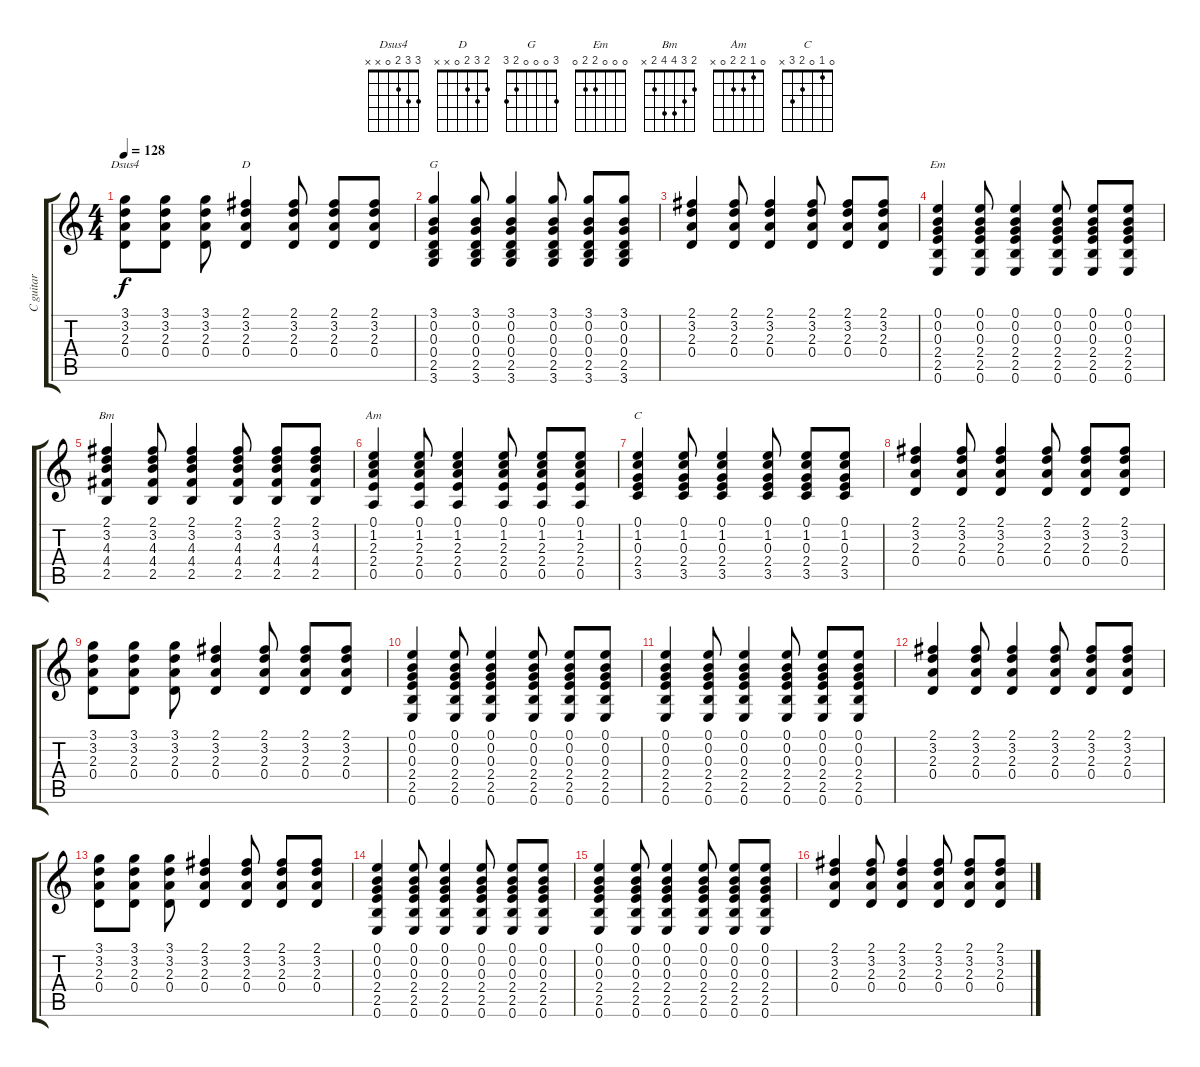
\track ("C guitar" "C guitar") {instrument acousticguitarsteel}
\staff {score tabs}
\tuning (E4 B3 G3 D3 A2 E2) {hide}
\chord ("Dsus4" 3 3 2 0 x x)
\chord ("D" 2 3 2 0 x x)
\chord ("G" 3 0 0 0 2 3)
\chord ("Em" 0 0 0 2 2 0)
\chord ("Bm" 2 3 4 4 2 x)
\chord ("Am" 0 1 2 2 0 x)
\chord ("C" 0 1 0 2 3 x)
\ts (4 4)
\tempo 128
\clef g2
\ks c
(3.1 3.2 2.3 0.4).8{ch "Dsus4" dy f} (3.1 3.2 2.3 0.4).8 (3.1 3.2 2.3 0.4).8 (2.1 3.2 2.3 0.4).4{ch "D"} (2.1 3.2 2.3 0.4).8 (2.1 3.2 2.3 0.4).8 (2.1 3.2 2.3 0.4).8 |
(3.1 0.2 0.3 0.4 2.5 3.6).4{ch "G"} (3.1 0.2 0.3 0.4 2.5 3.6).8 (3.1 0.2 0.3 0.4 2.5 3.6).4 (3.1 0.2 0.3 0.4 2.5 3.6).8 (3.1 0.2 0.3 0.4 2.5 3.6).8 (3.1 0.2 0.3 0.4 2.5 3.6).8 |
(2.1 3.2 2.3 0.4).4 (2.1 3.2 2.3 0.4).8 (2.1 3.2 2.3 0.4).4 (2.1 3.2 2.3 0.4).8 (2.1 3.2 2.3 0.4).8 (2.1 3.2 2.3 0.4).8 |
(0.1 0.2 0.3 2.4 2.5 0.6).4{ch "Em"} (0.1 0.2 0.3 2.4 2.5 0.6).8 (0.1 0.2 0.3 2.4 2.5 0.6).4 (0.1 0.2 0.3 2.4 2.5 0.6).8 (0.1 0.2 0.3 2.4 2.5 0.6).8 (0.1 0.2 0.3 2.4 2.5 0.6).8 |
(2.1 3.2 4.3 4.4 2.5).4{ch "Bm"} (2.1 3.2 4.3 4.4 2.5).8 (2.1 3.2 4.3 4.4 2.5).4 (2.1 3.2 4.3 4.4 2.5).8 (2.1 3.2 4.3 4.4 2.5).8 (2.1 3.2 4.3 4.4 2.5).8 |
(0.1 1.2 2.3 2.4 0.5).4{ch "Am"} (0.1 1.2 2.3 2.4 0.5).8 (0.1 1.2 2.3 2.4 0.5).4 (0.1 1.2 2.3 2.4 0.5).8 (0.1 1.2 2.3 2.4 0.5).8 (0.1 1.2 2.3 2.4 0.5).8 |
(0.1 1.2 0.3 2.4 3.5).4{ch "C"} (0.1 1.2 0.3 2.4 3.5).8 (0.1 1.2 0.3 2.4 3.5).4 (0.1 1.2 0.3 2.4 3.5).8 (0.1 1.2 0.3 2.4 3.5).8 (0.1 1.2 0.3 2.4 3.5).8 |
(2.1 3.2 2.3 0.4).4 (2.1 3.2 2.3 0.4).8 (2.1 3.2 2.3 0.4).4 (2.1 3.2 2.3 0.4).8 (2.1 3.2 2.3 0.4).8 (2.1 3.2 2.3 0.4).8 |
(3.1 3.2 2.3 0.4).8 (3.1 3.2 2.3 0.4).8 (3.1 3.2 2.3 0.4).8 (2.1 3.2 2.3 0.4).4 (2.1 3.2 2.3 0.4).8 (2.1 3.2 2.3 0.4).8 (2.1 3.2 2.3 0.4).8 |
(0.1 0.2 0.3 2.4 2.5 0.6).4 (0.1 0.2 0.3 2.4 2.5 0.6).8 (0.1 0.2 0.3 2.4 2.5 0.6).4 (0.1 0.2 0.3 2.4 2.5 0.6).8 (0.1 0.2 0.3 2.4 2.5 0.6).8 (0.1 0.2 0.3 2.4 2.5 0.6).8 |
(0.1 0.2 0.3 2.4 2.5 0.6).4 (0.1 0.2 0.3 2.4 2.5 0.6).8 (0.1 0.2 0.3 2.4 2.5 0.6).4 (0.1 0.2 0.3 2.4 2.5 0.6).8 (0.1 0.2 0.3 2.4 2.5 0.6).8 (0.1 0.2 0.3 2.4 2.5 0.6).8 |
(2.1 3.2 2.3 0.4).4 (2.1 3.2 2.3 0.4).8 (2.1 3.2 2.3 0.4).4 (2.1 3.2 2.3 0.4).8 (2.1 3.2 2.3 0.4).8 (2.1 3.2 2.3 0.4).8 |
(3.1 3.2 2.3 0.4).8 (3.1 3.2 2.3 0.4).8 (3.1 3.2 2.3 0.4).8 (2.1 3.2 2.3 0.4).4 (2.1 3.2 2.3 0.4).8 (2.1 3.2 2.3 0.4).8 (2.1 3.2 2.3 0.4).8 |
(0.1 0.2 0.3 2.4 2.5 0.6).4 (0.1 0.2 0.3 2.4 2.5 0.6).8 (0.1 0.2 0.3 2.4 2.5 0.6).4 (0.1 0.2 0.3 2.4 2.5 0.6).8 (0.1 0.2 0.3 2.4 2.5 0.6).8 (0.1 0.2 0.3 2.4 2.5 0.6).8 |
(0.1 0.2 0.3 2.4 2.5 0.6).4 (0.1 0.2 0.3 2.4 2.5 0.6).8 (0.1 0.2 0.3 2.4 2.5 0.6).4 (0.1 0.2 0.3 2.4 2.5 0.6).8 (0.1 0.2 0.3 2.4 2.5 0.6).8 (0.1 0.2 0.3 2.4 2.5 0.6).8 |
(2.1 3.2 2.3 0.4).4 (2.1 3.2 2.3 0.4).8 (2.1 3.2 2.3 0.4).4 (2.1 3.2 2.3 0.4).8 (2.1 3.2 2.3 0.4).8 (2.1 3.2 2.3 0.4).8
